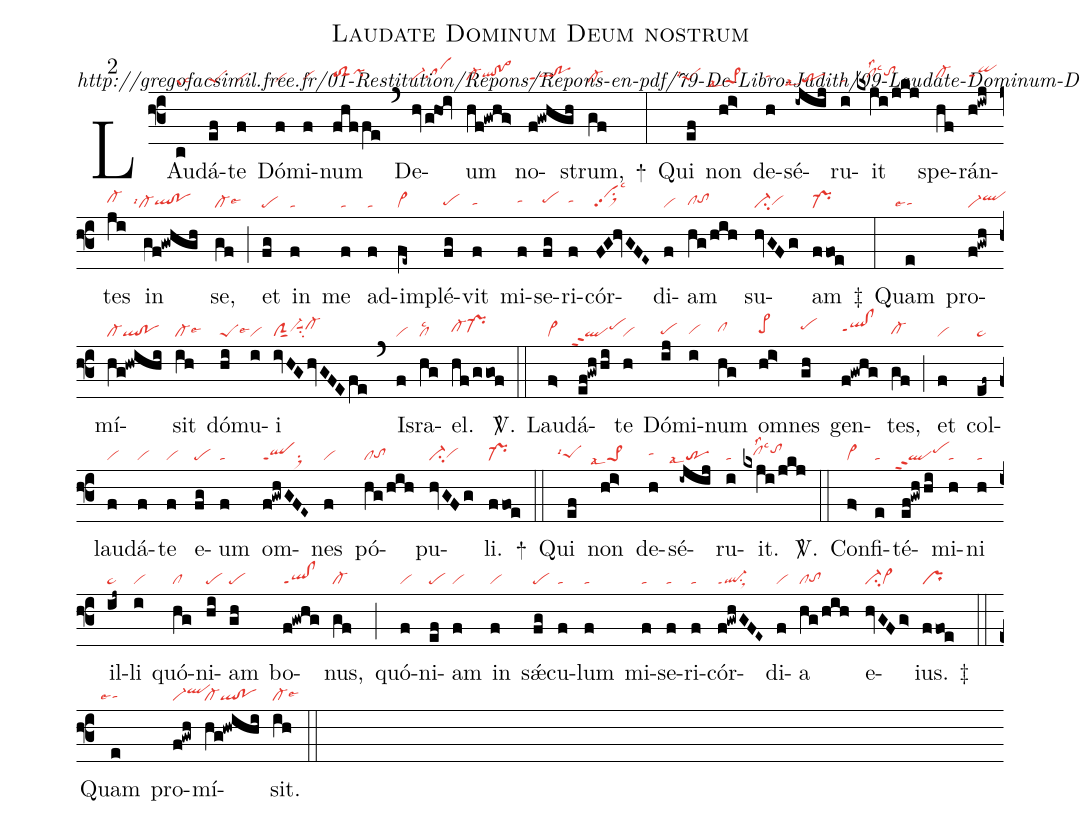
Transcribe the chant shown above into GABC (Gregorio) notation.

name: Laudate Dominum Deum nostrum;
commentary: http://gregofacsimil.free.fr/01-Restitution/Repons/Repons-en-pdf/79-De-Libro-Judith/09-Laudate-Dominum-Deum-nostrum.pdf;
mode: 2;
nabc-lines: 1;
%%
(f3)
LAu(c|grlsc3)dá(ef|peS)te(f|vi) Dó(f|vi)mi(f|vihg)num(fhffe|toS2hhpihi) (`)
De(hv/ghOi|vi-hgsahh)um(hf!gwhg>|cl-hgqlhh!po>hh) no(f!gwhgh|qlhg!pohgppt1)strum,(gf|cl-) +(:)
Qui(ef|```peShglsi4) non(hi>|```pe>1lsal7) de(h|tahh)sé(-ijij|```trlsal7)ru(i|ta)it(kxji/jkj|///clhhlss2lsc3tohi) spe(hf|cl-hh)rán(h!iwj|qihhppt1)tes(ji|cl-hh) in(gf!gwhgh|```cl-lsi4qlhg!pohg) se,(gf|cl-lse6) (;)
et(fg|pe) in(f|ta) me(f|ta) ad(f|ta)im(fe~|vi>)plé(fg|pehg)vit(f|tahg) mi(f|tahh)se(fg|pehh)ri(f|tahh)cór(FG!hvGFE~|vihjpp2su1sux1lsc3)di(f|vi)am(hg/hih|clhgtohh) su(hvGFg|ci-vihg)am(ffoe|pr-) <v>\ddag{}</v>(:)
Quam(e|```tahglse4) pro(f!gwh|vi-qlhi)mí(hg!hwihi|cl-ql!po)sit(ih|cl-lse6) dó(hi|peSlse6)mu(i|vi)i(ivHGhvGFEfe|clSsut1vi-hhsuu1su2cl-hi) (`)
I(f|vi)sra(hg|cllsc2)el.(hf/ggof|cl-hhpr-hh) <sp>V/</sp>.(::)
Lau(f>|vi>)dá(ef!gwhhi|``qlppt2pehi)te(h|vi) Dó(ij|pehg)mi(i|vihg)num(hg|clhh) om(hi>|pe>hh)nes(gh|pehi) gen(f!gwhg|qlhh!clhhppt1)tes,(gf|cl-hg) (;)
et(f|vi) col(ef~|ta>)lau(f|vi)dá(f|vi)te(f|vi) e(fg|pe)um(f|ta) om(f!gwhGFE~|qlppt1su1sux1)nes(f|vi) pó(hg/hih|cltohg)pu(hvGFg|ci-vihg)li.(ffoe|pr-) +(::)
Qui(ef|```peShglsi4) non(hi>|```pe>1lsal7) de(h|tahh)sé(-ijij|```trlsal7)ru(i|ta)it.(kxji/jkj|///clhhlss2lsc3tohi) <sp>V/</sp>.(::)
Con(f>|vi>)fi(e|ta)té(ef!gwhhi|``qlppt2pehi)mi(h|ta)ni(h|ta) il(ij~|ta>)li(i|vi) quó(hg|cl)ni(hi|pe)am(gh|pe) bo(f!gwhg|ql!clppt1)nus,(gf|cl-) (;)
quó(f|vi)ni(ef|pe)am(f|vi) in(f|vi) sǽ(fg|pe)cu(f|ta)lum(f|ta) mi(f|ta)se(f|ta)ri(f|ta)cór(f!gwhGFE~|ql-ppt1su1sux1)di(f|vi)a(hg/hih|cltohg) e(hvGFg>|ci-vi>)ius.(ffoe|pr) <v>\ddag{}</v>(::)
Quam(e|```tahglse4) pro(f!gwh|vi-qlhi)mí(hg!hwihi|cl-ql!po)sit.(ih|cl-lse6) (::)
